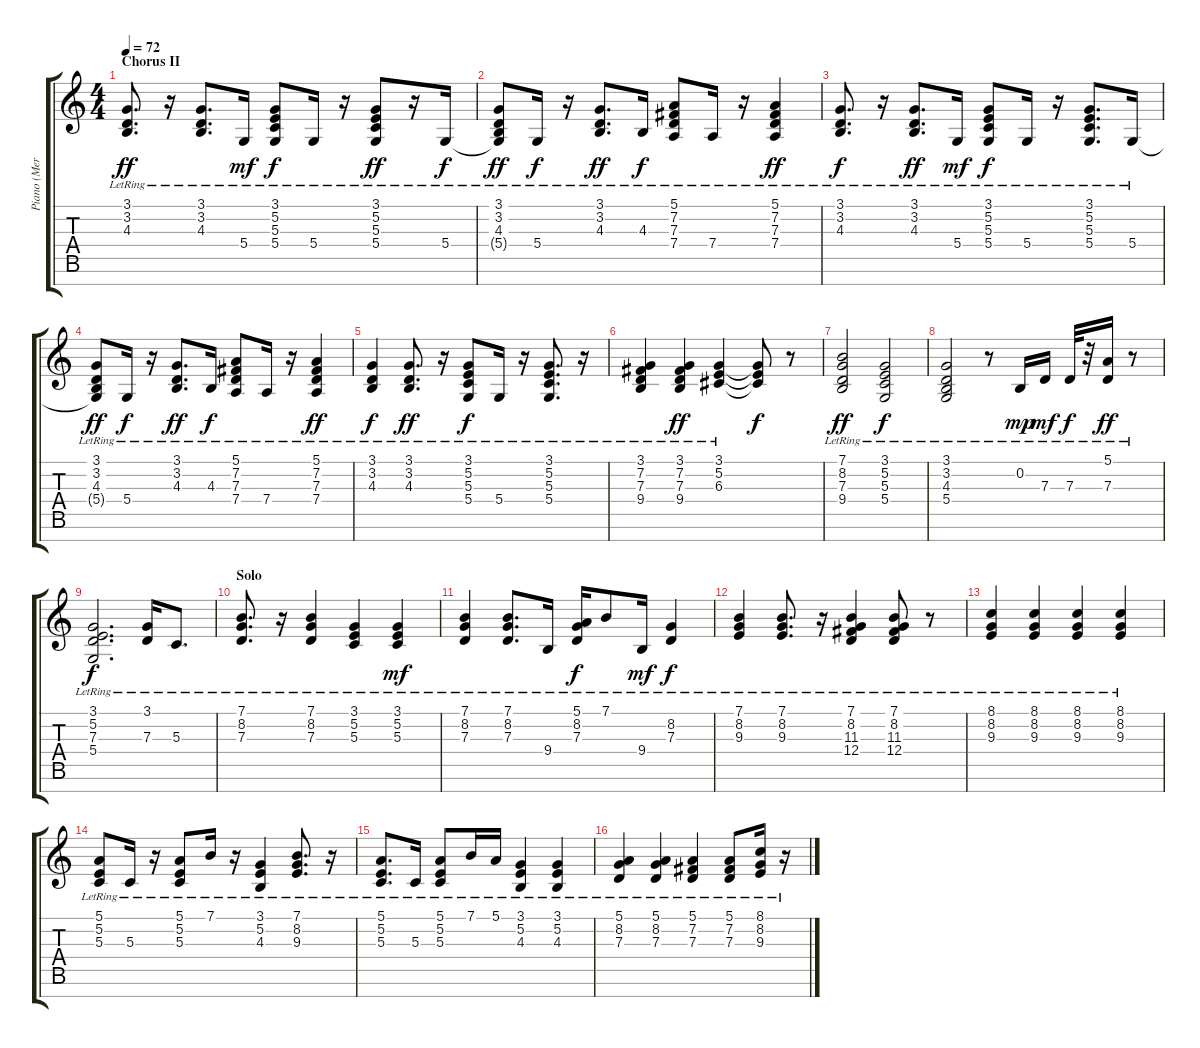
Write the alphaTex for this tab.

\track ("Piano (Mercury)" "Piano (Mer") {instrument electricpiano2}
\staff {score tabs}
\tuning (E4 B3 G3 D3 A2 E2 B1) {hide}
\ts (4 4)
\section ("" "Chorus II")
\tempo 72
\clef g2
\ks c
(3.1{lr} 3.2{lr} 4.3{lr}).8{d dy ff} r.16 (3.1{lr} 3.2{lr} 4.3{lr}).8{d} 5.4{lr}.16{dy mf} (3.1{lr} 5.2{lr} 5.3{lr} 5.4{lr}).8{dy f} 5.4{lr}.16 r.16 (3.1{lr} 5.2{lr} 5.3{lr} 5.4{lr}).8{dy ff} r.16 5.4{lr}.16{dy f} |
(3.1{lr} 3.2{lr} 4.3{lr} 5.4{t}).8{dy ff} 5.4{lr}.16{dy f} r.16 (3.1{lr} 3.2{lr} 4.3{lr}).8{d dy ff} 4.3{lr}.16{dy f} (5.1{lr} 7.2{lr} 7.3{lr} 7.4{lr}).8 7.4{lr}.16 r.16 (5.1{lr} 7.2{lr} 7.3{lr} 7.4{lr}).4{dy ff} |
(3.1{lr} 3.2{lr} 4.3{lr}).8{d dy f} r.16 (3.1{lr} 3.2{lr} 4.3{lr}).8{d dy ff} 5.4{lr}.16{dy mf} (3.1{lr} 5.2{lr} 5.3{lr} 5.4{lr}).8{dy f} 5.4{lr}.16 r.16 (3.1{lr} 5.2{lr} 5.3{lr} 5.4{lr}).8{d} 5.4{lr}.16 |
(3.1{lr} 3.2{lr} 4.3{lr} 5.4{t}).8{dy ff} 5.4{lr}.16{dy f} r.16 (3.1{lr} 3.2{lr} 4.3{lr}).8{d dy ff} 4.3{lr}.16{dy f} (5.1{lr} 7.2{lr} 7.3{lr} 7.4{lr}).8 7.4{lr}.16 r.16 (5.1{lr} 7.2{lr} 7.3{lr} 7.4{lr}).4{dy ff} |
(3.1{lr} 3.2{lr} 4.3{lr}).4{dy f} (3.1{lr} 3.2{lr} 4.3{lr}).8{d dy ff} r.16 (3.1{lr} 5.2{lr} 5.3{lr} 5.4{lr}).8{dy f} 5.4{lr}.16 r.16 (3.1{lr} 5.2{lr} 5.3{lr} 5.4{lr}).8{d} r.16 |
(3.1{lr} 7.2{lr} 7.3{lr} 9.4{lr}).4 (3.1{lr} 7.2{lr} 7.3{lr} 9.4{lr}).4{dy ff} (3.1{lr} 5.2{lr} 6.3{lr}).4 (3.1{t} 5.2{t} 6.3{t}).8{dy f} r.8 |
(7.1{lr} 8.2{lr} 7.3{lr} 9.4{lr}).2{dy ff} (3.1{lr} 5.2{lr} 5.3{lr} 5.4{lr}).2{dy f} |
(3.1{lr} 3.2{lr} 4.3{lr} 5.4{lr}).2 r.8 0.2{lr}.16{dy mp} 7.3{lr}.16{dy mf} 7.3{lr}.32{dy f} r.32 (5.1{lr} 7.3{lr}).16{dy ff} r.8 |
(3.1{lr} 5.2{lr} 7.3{lr} 5.4{lr}).2{d dy f} (3.1{lr} 7.3{lr}).16 5.3{lr}.8{d} |
\section ("" "Solo")
(7.1{lr} 8.2{lr} 7.3{lr}).8{d} r.16 (7.1{lr} 8.2{lr} 7.3{lr}).4 (3.1{lr} 5.2{lr} 5.3{lr}).4 (3.1{lr} 5.2{lr} 5.3{lr}).4{dy mf} |
(7.1{lr} 8.2{lr} 7.3{lr}).4 (7.1{lr} 8.2{lr} 7.3{lr}).8{d} 9.4{lr}.16 (5.1{lr} 8.2{lr} 7.3{lr}).16{dy f} 7.1{lr}.8 9.4{lr}.16{dy mf} (8.2{lr} 7.3{lr}).4{dy f} |
(7.1{lr} 8.2{lr} 9.3{lr}).4 (7.1{lr} 8.2{lr} 9.3{lr}).8{d} r.16 (7.1{lr} 8.2{lr} 11.3{lr} 12.4{lr}).4 (7.1{lr} 8.2{lr} 11.3{lr} 12.4{lr}).8 r.8 |
(8.1{lr} 8.2{lr} 9.3{lr}).4 (8.1{lr} 8.2{lr} 9.3{lr}).4 (8.1{lr} 8.2{lr} 9.3{lr}).4 (8.1{lr} 8.2{lr} 9.3{lr}).4 |
(5.1{lr} 5.2{lr} 5.3{lr}).8 5.3{lr}.16 r.16 (5.1{lr} 5.2{lr} 5.3{lr}).8 7.1{lr}.16 r.16 (3.1{lr} 5.2{lr} 4.3{lr}).4 (7.1{lr} 8.2{lr} 9.3{lr}).8{d} r.16 |
(5.1{lr} 5.2{lr} 5.3{lr}).8{d} 5.3{lr}.16 (5.1{lr} 5.2{lr} 5.3{lr}).8 7.1{lr}.16 5.1{lr}.16 (3.1{lr} 5.2{lr} 4.3{lr}).4 (3.1{lr} 5.2{lr} 4.3{lr}).4 |
(5.1{lr} 8.2{lr} 7.3{lr}).4 (5.1{lr} 8.2{lr} 7.3{lr}).4 (5.1{lr} 7.2{lr} 7.3{lr}).4 (5.1{lr} 7.2{lr} 7.3{lr}).8 (8.1{lr} 8.2{lr} 9.3{lr}).16 r.16
